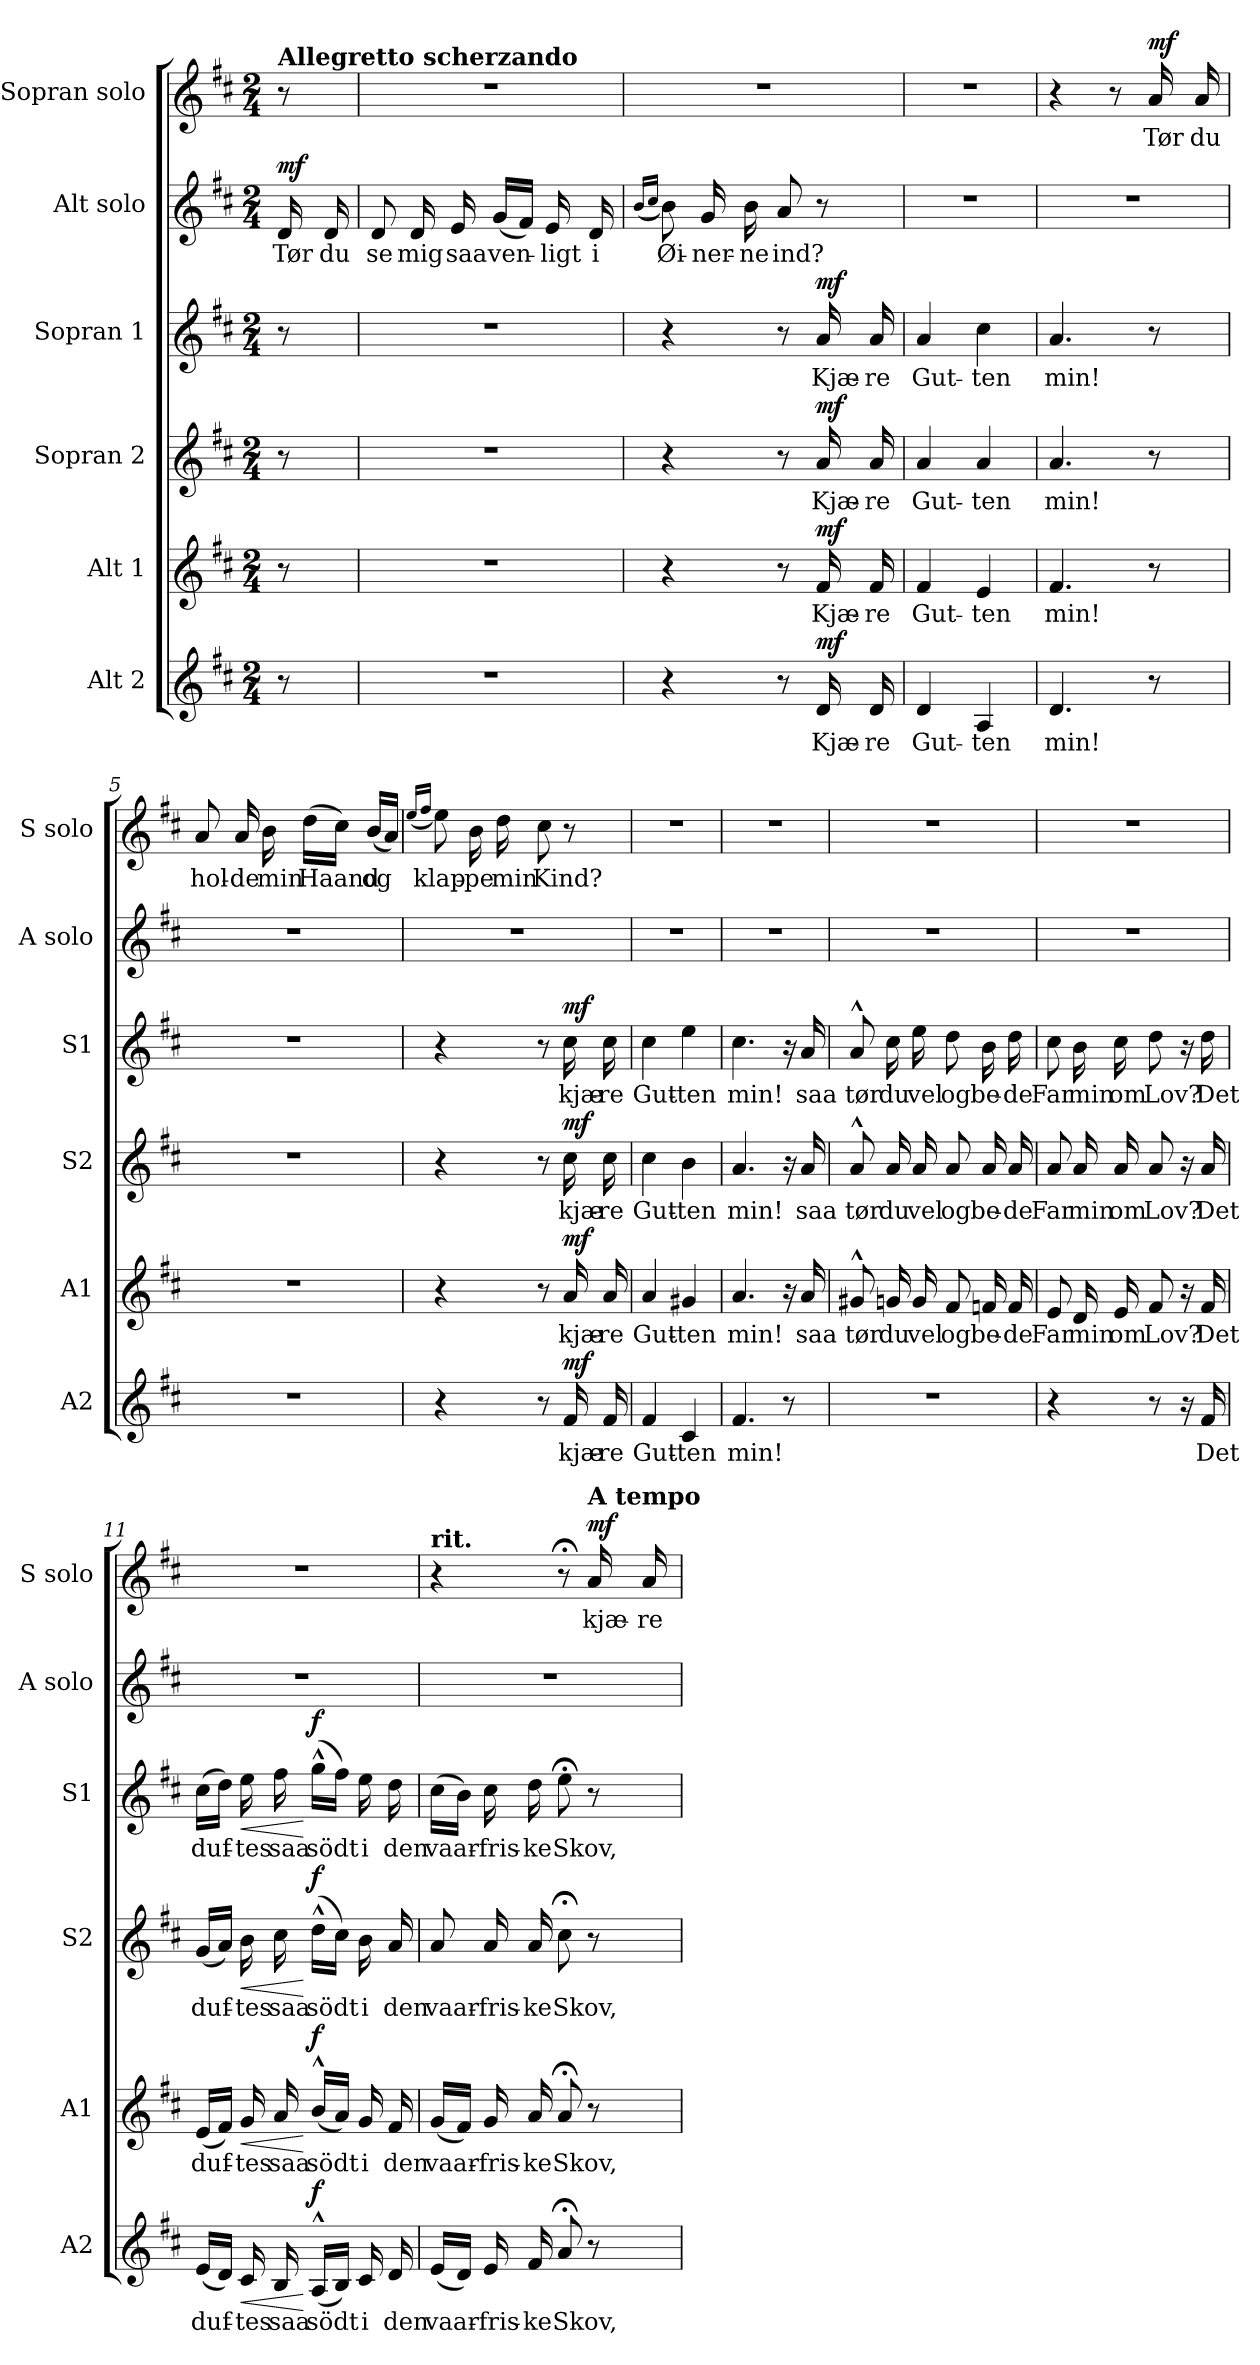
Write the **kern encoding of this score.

**kern	**text	**dynam	**kern	**text	**dynam	**kern	**text	**dynam	**kern	**text	**dynam	**kern	**text	**dynam	**kern	**text	**dynam
*part6	*part6	*part6	*part5	*part5	*part5	*part4	*part4	*part4	*part3	*part3	*part3	*part2	*part2	*part2	*part1	*part1	*part1
*staff6	*staff6	*staff6	*staff5	*staff5	*staff5	*staff4	*staff4	*staff4	*staff3	*staff3	*staff3	*staff2	*staff2	*staff2	*staff1	*staff1	*staff1
*I"Alt 2	*	*	*I"Alt 1	*	*	*I"Sopran 2	*	*	*I"Sopran 1	*	*	*I"Alt solo	*	*	*I"Sopran solo	*	*
*I'A2	*	*	*I'A1	*	*	*I'S2	*	*	*I'S1	*	*	*I'A solo	*	*	*I'S solo	*	*
*clefG2	*	*	*clefG2	*	*	*clefG2	*	*	*clefG2	*	*	*clefG2	*	*	*clefG2	*	*
*k[f#c#]	*	*	*k[f#c#]	*	*	*k[f#c#]	*	*	*k[f#c#]	*	*	*k[f#c#]	*	*	*k[f#c#]	*	*
*M2/4	*	*	*M2/4	*	*	*M2/4	*	*	*M2/4	*	*	*M2/4	*	*	*M2/4	*	*
=	=	=	=	=	=	=	=	=	=	=	=	=	=	=	=	=	=
!	!	!	!	!	!	!	!	!	!	!	!	!	!	!	!LO:TX:a:B:t=Allegretto scherzando	!	!
!	!	!	!	!	!	!	!	!	!	!	!	!	!LO:LY:b	!LO:DY:a	!	!	!
8r	.	.	8r	.	.	8r	.	.	8r	.	.	16d/	Tør	mf	8r	.	.
!	!	!	!	!	!	!	!	!	!	!	!	!	!LO:LY:b	!	!	!	!
.	.	.	.	.	.	.	.	.	.	.	.	16d/	du	.	.	.	.
=1	=1	=1	=1	=1	=1	=1	=1	=1	=1	=1	=1	=1	=1	=1	=1	=1	=1
!	!	!	!	!	!	!	!	!	!	!	!	!	!LO:LY:b	!	!	!	!
2r	.	.	2r	.	.	2r	.	.	2r	.	.	8d/	se	.	2r	.	.
!	!	!	!	!	!	!	!	!	!	!	!	!	!LO:LY:b	!	!	!	!
.	.	.	.	.	.	.	.	.	.	.	.	16d/	mig	.	.	.	.
!	!	!	!	!	!	!	!	!	!	!	!	!	!LO:LY:b	!	!	!	!
.	.	.	.	.	.	.	.	.	.	.	.	16e/	saa	.	.	.	.
!	!	!	!	!	!	!	!	!	!	!	!	!	!LO:LY:b	!	!	!	!
.	.	.	.	.	.	.	.	.	.	.	.	(<16g/LL	ven-	.	.	.	.
.	.	.	.	.	.	.	.	.	.	.	.	16f#/JJ)	.	.	.	.	.
!	!	!	!	!	!	!	!	!	!	!	!	!	!LO:LY:b	!	!	!	!
.	.	.	.	.	.	.	.	.	.	.	.	16e/	-ligt	.	.	.	.
!	!	!	!	!	!	!	!	!	!	!	!	!	!LO:LY:b	!	!	!	!
.	.	.	.	.	.	.	.	.	.	.	.	16d/	i	.	.	.	.
=2	=2	=2	=2	=2	=2	=2	=2	=2	=2	=2	=2	=2	=2	=2	=2	=2	=2
.	.	.	.	.	.	.	.	.	.	.	.	(<16qb/LL	.	.	.	.	.
.	.	.	.	.	.	.	.	.	.	.	.	16qcc#/JJ	.	.	.	.	.
!	!	!	!	!	!	!	!	!	!	!	!	!	!LO:LY:b	!	!	!	!
4r	.	.	4r	.	.	4r	.	.	4r	.	.	8b\)	Øi-	.	2r	.	.
!	!	!	!	!	!	!	!	!	!	!	!	!	!LO:LY:b	!	!	!	!
.	.	.	.	.	.	.	.	.	.	.	.	16g/	-ner-	.	.	.	.
!	!	!	!	!	!	!	!	!	!	!	!	!	!LO:LY:b	!	!	!	!
.	.	.	.	.	.	.	.	.	.	.	.	16b\	-ne	.	.	.	.
!	!	!	!	!	!	!	!	!	!	!	!	!	!LO:LY:b	!	!	!	!
8r	.	.	8r	.	.	8r	.	.	8r	.	.	8a/	ind?	.	.	.	.
!	!LO:LY:b	!LO:DY:a	!	!LO:LY:b	!LO:DY:a	!	!LO:LY:b	!LO:DY:a	!	!LO:LY:b	!LO:DY:a	!	!	!	!	!	!
16d/	Kjæ-	mf	16f#/	Kjæ-	mf	16a/	Kjæ-	mf	16a/	Kjæ-	mf	8r	.	.	.	.	.
!	!LO:LY:b	!	!	!LO:LY:b	!	!	!LO:LY:b	!	!	!LO:LY:b	!	!	!	!	!	!	!
16d/	-re	.	16f#/	-re	.	16a/	-re	.	16a/	-re	.	.	.	.	.	.	.
=3	=3	=3	=3	=3	=3	=3	=3	=3	=3	=3	=3	=3	=3	=3	=3	=3	=3
!	!LO:LY:b	!	!	!LO:LY:b	!	!	!LO:LY:b	!	!	!LO:LY:b	!	!	!	!	!	!	!
4d/	Gut-	.	4f#/	Gut-	.	4a/	Gut-	.	4a/	Gut-	.	2r	.	.	2r	.	.
!	!LO:LY:b	!	!	!LO:LY:b	!	!	!LO:LY:b	!	!	!LO:LY:b	!	!	!	!	!	!	!
4A/	-ten	.	4e/	-ten	.	4a/	-ten	.	4cc#\	-ten	.	.	.	.	.	.	.
=4	=4	=4	=4	=4	=4	=4	=4	=4	=4	=4	=4	=4	=4	=4	=4	=4	=4
!	!LO:LY:b	!	!	!LO:LY:b	!	!	!LO:LY:b	!	!	!LO:LY:b	!	!	!	!	!	!	!
4.d/	min!	.	4.f#/	min!	.	4.a/	min!	.	4.a/	min!	.	2r	.	.	4r	.	.
.	.	.	.	.	.	.	.	.	.	.	.	.	.	.	8r	.	.
!	!	!	!	!	!	!	!	!	!	!	!	!	!	!	!	!LO:LY:b	!LO:DY:a
8r	.	.	8r	.	.	8r	.	.	8r	.	.	.	.	.	16a/	Tør	mf
!	!	!	!	!	!	!	!	!	!	!	!	!	!	!	!	!LO:LY:b	!
.	.	.	.	.	.	.	.	.	.	.	.	.	.	.	16a/	du	.
=5	=5	=5	=5	=5	=5	=5	=5	=5	=5	=5	=5	=5	=5	=5	=5	=5	=5
!	!	!	!	!	!	!	!	!	!	!	!	!	!	!	!	!LO:LY:b	!
2r	.	.	2r	.	.	2r	.	.	2r	.	.	2r	.	.	8a/	hol-	.
!	!	!	!	!	!	!	!	!	!	!	!	!	!	!	!	!LO:LY:b	!
.	.	.	.	.	.	.	.	.	.	.	.	.	.	.	16a/	-de	.
!	!	!	!	!	!	!	!	!	!	!	!	!	!	!	!	!LO:LY:b	!
.	.	.	.	.	.	.	.	.	.	.	.	.	.	.	16b\	min	.
!	!	!	!	!	!	!	!	!	!	!	!	!	!	!	!	!LO:LY:b	!
.	.	.	.	.	.	.	.	.	.	.	.	.	.	.	(>16dd\LL	Haand	.
.	.	.	.	.	.	.	.	.	.	.	.	.	.	.	16cc#\JJ)	.	.
!	!	!	!	!	!	!	!	!	!	!	!	!	!	!	!	!LO:LY:b	!
.	.	.	.	.	.	.	.	.	.	.	.	.	.	.	(<16b/LL	og	.
.	.	.	.	.	.	.	.	.	.	.	.	.	.	.	16a/JJ)	.	.
!!LO:LB:g=z
=6	=6	=6	=6	=6	=6	=6	=6	=6	=6	=6	=6	=6	=6	=6	=6	=6	=6
.	.	.	.	.	.	.	.	.	.	.	.	.	.	.	(<16qee/LL	.	.
.	.	.	.	.	.	.	.	.	.	.	.	.	.	.	16qff#/JJ	.	.
!	!	!	!	!	!	!	!	!	!	!	!	!	!	!	!	!LO:LY:b	!
4r	.	.	4r	.	.	4r	.	.	4r	.	.	2r	.	.	8ee\)	klap-	.
!	!	!	!	!	!	!	!	!	!	!	!	!	!	!	!	!LO:LY:b	!
.	.	.	.	.	.	.	.	.	.	.	.	.	.	.	16b\	-pe	.
!	!	!	!	!	!	!	!	!	!	!	!	!	!	!	!	!LO:LY:b	!
.	.	.	.	.	.	.	.	.	.	.	.	.	.	.	16dd\	min	.
!	!	!	!	!	!	!	!	!	!	!	!	!	!	!	!	!LO:LY:b	!
8r	.	.	8r	.	.	8r	.	.	8r	.	.	.	.	.	8cc#\	Kind?	.
!	!LO:LY:b	!LO:DY:a	!	!LO:LY:b	!LO:DY:a	!	!LO:LY:b	!LO:DY:a	!	!LO:LY:b	!LO:DY:a	!	!	!	!	!	!
16f#/	kjæ-	mf	16a/	kjæ-	mf	16cc#\	kjæ-	mf	16cc#\	kjæ-	mf	.	.	.	8r	.	.
!	!LO:LY:b	!	!	!LO:LY:b	!	!	!LO:LY:b	!	!	!LO:LY:b	!	!	!	!	!	!	!
16f#/	-re	.	16a/	-re	.	16cc#\	-re	.	16cc#\	-re	.	.	.	.	.	.	.
=7	=7	=7	=7	=7	=7	=7	=7	=7	=7	=7	=7	=7	=7	=7	=7	=7	=7
!	!LO:LY:b	!	!	!LO:LY:b	!	!	!LO:LY:b	!	!	!LO:LY:b	!	!	!	!	!	!	!
4f#/	Gut-	.	4a/	Gut-	.	4cc#\	Gut-	.	4cc#\	Gut-	.	2r	.	.	2r	.	.
!	!LO:LY:b	!	!	!LO:LY:b	!	!	!LO:LY:b	!	!	!LO:LY:b	!	!	!	!	!	!	!
4c#/	-ten	.	4g#X/	-ten	.	4b\	-ten	.	4ee\	-ten	.	.	.	.	.	.	.
=8	=8	=8	=8	=8	=8	=8	=8	=8	=8	=8	=8	=8	=8	=8	=8	=8	=8
!	!LO:LY:b	!	!	!LO:LY:b	!	!	!LO:LY:b	!	!	!LO:LY:b	!	!	!	!	!	!	!
4.f#/	min!	.	4.a/	min!	.	4.a/	min!	.	4.cc#\	min!	.	2r	.	.	2r	.	.
8r	.	.	16r	.	.	16r	.	.	16r	.	.	.	.	.	.	.	.
!	!	!	!	!LO:LY:b	!	!	!LO:LY:b	!	!	!LO:LY:b	!	!	!	!	!	!	!
.	.	.	16a/	saa	.	16a/	saa	.	16a/	saa	.	.	.	.	.	.	.
=9	=9	=9	=9	=9	=9	=9	=9	=9	=9	=9	=9	=9	=9	=9	=9	=9	=9
!	!	!	!	!LO:LY:b	!	!	!LO:LY:b	!	!	!LO:LY:b	!	!	!	!	!	!	!
2r	.	.	8g#X^^/	tør	.	8a^^/	tør	.	8a^^/	tør	.	2r	.	.	2r	.	.
!	!	!	!	!LO:LY:b	!	!	!LO:LY:b	!	!	!LO:LY:b	!	!	!	!	!	!	!
.	.	.	16gn/	du	.	16a/	du	.	16cc#\	du	.	.	.	.	.	.	.
!	!	!	!	!LO:LY:b	!	!	!LO:LY:b	!	!	!LO:LY:b	!	!	!	!	!	!	!
.	.	.	16g/	vel	.	16a/	vel	.	16ee\	vel	.	.	.	.	.	.	.
!	!	!	!	!LO:LY:b	!	!	!LO:LY:b	!	!	!LO:LY:b	!	!	!	!	!	!	!
.	.	.	8f#/	og	.	8a/	og	.	8dd\	og	.	.	.	.	.	.	.
!	!	!	!	!LO:LY:b	!	!	!LO:LY:b	!	!	!LO:LY:b	!	!	!	!	!	!	!
.	.	.	16fn/	be-	.	16a/	be-	.	16b\	be-	.	.	.	.	.	.	.
!	!	!	!	!LO:LY:b	!	!	!LO:LY:b	!	!	!LO:LY:b	!	!	!	!	!	!	!
.	.	.	16f/	-de	.	16a/	-de	.	16dd\	-de	.	.	.	.	.	.	.
=10	=10	=10	=10	=10	=10	=10	=10	=10	=10	=10	=10	=10	=10	=10	=10	=10	=10
!	!	!	!	!LO:LY:b	!	!	!LO:LY:b	!	!	!LO:LY:b	!	!	!	!	!	!	!
4r	.	.	8e/	Far	.	8a/	Far	.	8cc#\	Far	.	2r	.	.	2r	.	.
!	!	!	!	!LO:LY:b	!	!	!LO:LY:b	!	!	!LO:LY:b	!	!	!	!	!	!	!
.	.	.	16d/	min	.	16a/	min	.	16b\	min	.	.	.	.	.	.	.
!	!	!	!	!LO:LY:b	!	!	!LO:LY:b	!	!	!LO:LY:b	!	!	!	!	!	!	!
.	.	.	16e/	om	.	16a/	om	.	16cc#\	om	.	.	.	.	.	.	.
!	!	!	!	!LO:LY:b	!	!	!LO:LY:b	!	!	!LO:LY:b	!	!	!	!	!	!	!
8r	.	.	8f#i/	Lov?	.	8a/	Lov?	.	8dd\	Lov?	.	.	.	.	.	.	.
16r	.	.	16r	.	.	16r	.	.	16r	.	.	.	.	.	.	.	.
!	!LO:LY:b	!	!	!LO:LY:b	!	!	!LO:LY:b	!	!	!LO:LY:b	!	!	!	!	!	!	!
16f#/	Det	.	16f#/	Det	.	16a/	Det	.	16dd\	Det	.	.	.	.	.	.	.
=11	=11	=11	=11	=11	=11	=11	=11	=11	=11	=11	=11	=11	=11	=11	=11	=11	=11
!	!LO:LY:b	!	!	!LO:LY:b	!	!	!LO:LY:b	!	!	!LO:LY:b	!	!	!	!	!	!	!
(<16e/LL	duf-	.	(<16e/LL	duf-	.	(<16g/LL	duf-	.	(>16cc#\LL	duf-	.	2r	.	.	2r	.	.
16d/JJ)	.	.	16f#/JJ)	.	.	16a/JJ)	.	.	16dd\JJ)	.	.	.	.	.	.	.	.
!	!LO:LY:b	!LO:HP:b	!	!LO:LY:b	!LO:HP:b	!	!LO:LY:b	!LO:HP:b	!	!LO:LY:b	!LO:HP:b	!	!	!	!	!	!
16c#/	-tes	<	16g/	-tes	<	16b\	-tes	<	16ee\	-tes	<	.	.	.	.	.	.
!	!LO:LY:b	!	!	!LO:LY:b	!	!	!LO:LY:b	!	!	!LO:LY:b	!	!	!	!	!	!	!
16B/	saa	.	16a/	saa	.	16cc#\	saa	.	16ff#\	saa	.	.	.	.	.	.	.
!	!LO:LY:b	!LO:DY:n=1:a	!	!LO:LY:b	!LO:DY:n=1:a	!	!LO:LY:b	!LO:DY:n=1:a	!	!LO:LY:b	!LO:DY:n=1:a	!	!	!	!	!	!
(<16A^^/LL	södt	[ f	(<16b^^/LL	södt	[ f	(>16dd^^\LL	södt	[ f	(>16gg^^\LL	södt	[ f	.	.	.	.	.	.
16B/JJ)	.	.	16a/JJ)	.	.	16cc#\JJ)	.	.	16ff#\JJ)	.	.	.	.	.	.	.	.
!	!LO:LY:b	!	!	!LO:LY:b	!	!	!LO:LY:b	!	!	!LO:LY:b	!	!	!	!	!	!	!
16c#/	i	.	16g/	i	.	16b\	i	.	16ee\	i	.	.	.	.	.	.	.
!	!LO:LY:b	!	!	!LO:LY:b	!	!	!LO:LY:b	!	!	!LO:LY:b	!	!	!	!	!	!	!
16d/	den	.	16f#/	den	.	16a/	den	.	16dd\	den	.	.	.	.	.	.	.
!!LO:PB:g=z
=12	=12	=12	=12	=12	=12	=12	=12	=12	=12	=12	=12	=12	=12	=12	=12	=12	=12
!	!	!	!	!	!	!	!	!	!	!	!	!	!	!	!LO:TX:a:B:t=rit.	!	!
!	!LO:LY:b	!	!	!LO:LY:b	!	!	!LO:LY:b	!	!	!LO:LY:b	!	!	!	!	!	!	!
(<16e/LL	vaar-	.	(<16g/LL	vaar-	.	8a/	vaar-	.	(>16cc#\LL	vaar-	.	2r	.	.	4r	.	.
16d/JJ)	.	.	16f#/JJ)	.	.	.	.	.	16b\JJ)	.	.	.	.	.	.	.	.
!	!LO:LY:b	!	!	!LO:LY:b	!	!	!LO:LY:b	!	!	!LO:LY:b	!	!	!	!	!	!	!
16e/	-fris-	.	16g/	-fris-	.	16a/	-fris-	.	16cc#\	-fris-	.	.	.	.	.	.	.
!	!LO:LY:b	!	!	!LO:LY:b	!	!	!LO:LY:b	!	!	!LO:LY:b	!	!	!	!	!	!	!
16f#/	-ke	.	16a/	-ke	.	16a/	-ke	.	16dd\	-ke	.	.	.	.	.	.	.
!	!LO:LY:b	!	!	!LO:LY:b	!	!	!LO:LY:b	!	!	!LO:LY:b	!	!	!	!	!	!	!
8a;</	Skov,	.	8a;</	Skov,	.	8cc#;<\	Skov,	.	8ee;<\	Skov,	.	.	.	.	8r;<	.	.
!	!	!	!	!	!	!	!	!	!	!	!	!	!	!	!LO:TX:a:B:t=A tempo	!	!
!	!	!	!	!	!	!	!	!	!	!	!	!	!	!	!	!LO:LY:b	!LO:DY:a
8r	.	.	8r	.	.	8r	.	.	8r	.	.	.	.	.	16a/	kjæ-	mf
!	!	!	!	!	!	!	!	!	!	!	!	!	!	!	!	!LO:LY:b	!
.	.	.	.	.	.	.	.	.	.	.	.	.	.	.	16a/	-re	.
=	=	=	=	=	=	=	=	=	=	=	=	=	=	=	=	=	=
*-	*-	*-	*-	*-	*-	*-	*-	*-	*-	*-	*-	*-	*-	*-	*-	*-	*-
